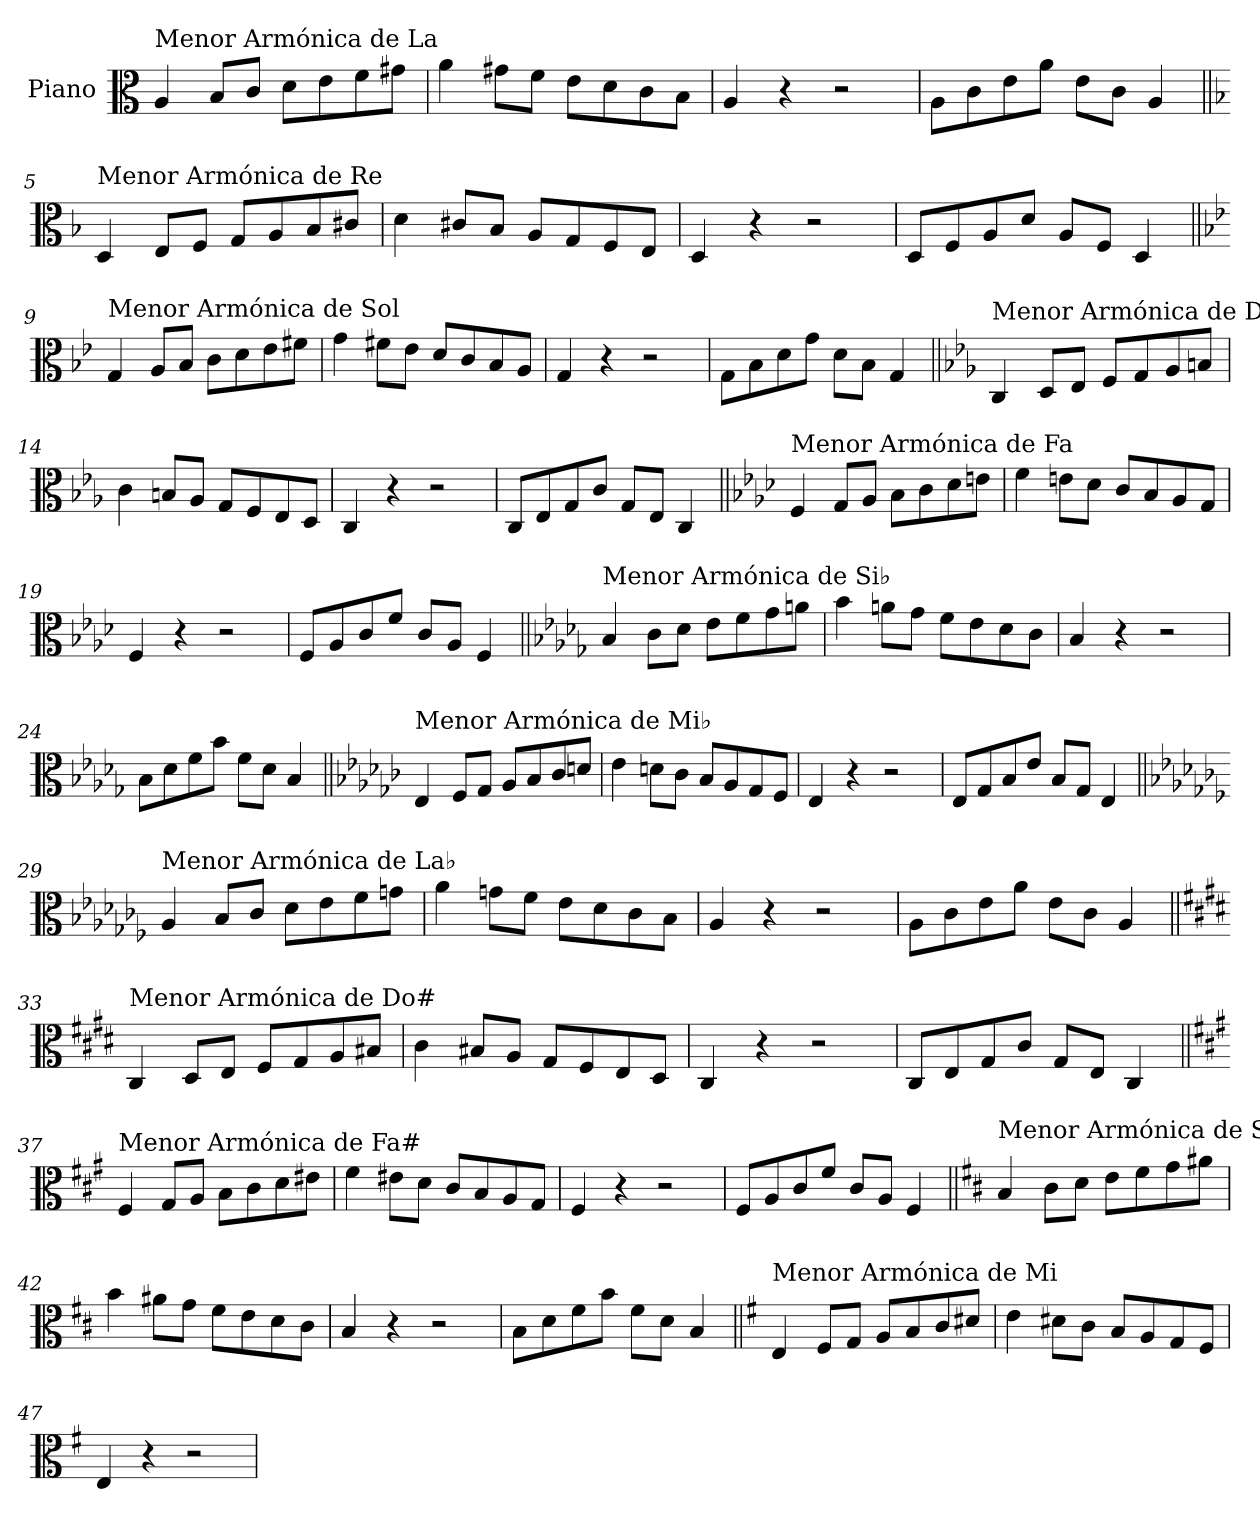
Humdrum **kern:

**kern
*part1
*staff1
*I"Piano
*I'Pno.
*clefC3
*k[]
=1
!LO:TX:a:t=Menor Armónica de La
4A/
8B/L
8c/J
8d\L
8e\
8f\
8g#X\J
=2
4a\
8g#X\L
8f\J
8e\L
8d\
8c\
8B\J
=3
4A/
4r
2r
=4
8A\L
8c\
8e\
8a\J
8e\L
8c\J
4A/
!!LO:LB:g=z
=5||
*k[b-]
!LO:TX:a:t=Menor Armónica de Re
4D/
8E/L
8F/J
8G/L
8A/
8B-/
8c#X/J
=6
4d\
8c#X/L
8B-/J
8A/L
8G/
8F/
8E/J
=7
4D/
4r
2r
=8
8D/L
8F/
8A/
8d/J
8A/L
8F/J
4D/
!!LO:LB:g=z
=9||
*k[b-e-]
!LO:TX:a:t=Menor Armónica de Sol
4G/
8A/L
8B-/J
8c\L
8d\
8e-\
8f#X\J
=10
4g\
8f#X\L
8e-\J
8d/L
8c/
8B-/
8A/J
=11
4G/
4r
2r
=12
8G\L
8B-\
8d\
8g\J
8d\L
8B-\J
4G/
!!LO:LB:g=z
=13||
*k[b-e-a-]
!LO:TX:a:t=Menor Armónica de Do
4C/
8D/L
8E-/J
8F/L
8G/
8A-/
8Bn/J
=14
4c\
8Bn/L
8A-/J
8G/L
8F/
8E-/
8D/J
=15
4C/
4r
2r
=16
8C/L
8E-/
8G/
8c/J
8G/L
8E-/J
4C/
!!LO:LB:g=z
=17||
*k[b-e-a-d-]
!LO:TX:a:t=Menor Armónica de Fa
4F/
8G/L
8A-/J
8B-\L
8c\
8d-\
8en\J
=18
4f\
8en\L
8d-\J
8c/L
8B-/
8A-/
8G/J
=19
4F/
4r
2r
=20
8F/L
8A-/
8c/
8f/J
8c/L
8A-/J
4F/
!!LO:LB:g=z
=21||
*k[b-e-a-d-g-]
!LO:TX:a:t=Menor Armónica de Si♭
4B-/
8c\L
8d-\J
8e-\L
8f\
8g-\
8an\J
=22
4b-\
8an\L
8g-\J
8f\L
8e-\
8d-\
8c\J
=23
4B-/
4r
2r
=24
8B-\L
8d-\
8f\
8b-\J
8f\L
8d-\J
4B-/
!!LO:LB:g=z
=25||
*k[b-e-a-d-g-c-]
!LO:TX:a:t=Menor Armónica de Mi♭
4E-/
8F/L
8G-/J
8A-/L
8B-/
8c-/
8dn/J
=26
4e-\
8dn\L
8c-\J
8B-/L
8A-/
8G-/
8F/J
=27
4E-/
4r
2r
=28
8E-/L
8G-/
8B-/
8e-/J
8B-/L
8G-/J
4E-/
!!LO:LB:g=z
=29||
*k[b-e-a-d-g-c-f-]
!LO:TX:a:t=Menor Armónica de La♭
4A-/
8B-/L
8c-/J
8d-\L
8e-\
8f-\
8gn\J
=30
4a-\
8gn\L
8f-\J
8e-\L
8d-\
8c-\
8B-\J
=31
4A-/
4r
2r
=32
8A-\L
8c-\
8e-\
8a-\J
8e-\L
8c-\J
4A-/
!!LO:LB:g=z
=33||
*k[f#c#g#d#]
!LO:TX:a:t=Menor Armónica de Do#
4C#/
8D#/L
8E/J
8F#/L
8G#/
8A/
8B#X/J
=34
4c#\
8B#X/L
8A/J
8G#/L
8F#/
8E/
8D#/J
=35
4C#/
4r
2r
=36
8C#/L
8E/
8G#/
8c#/J
8G#/L
8E/J
4C#/
!!LO:LB:g=z
=37||
*k[f#c#g#]
!LO:TX:a:t=Menor Armónica de Fa#
4F#/
8G#/L
8A/J
8B\L
8c#\
8d\
8e#X\J
=38
4f#\
8e#X\L
8d\J
8c#/L
8B/
8A/
8G#/J
=39
4F#/
4r
2r
=40
8F#/L
8A/
8c#/
8f#/J
8c#/L
8A/J
4F#/
!!LO:LB:g=z
=41||
*k[f#c#]
!LO:TX:a:t=Menor Armónica de Si
4B/
8c#\L
8d\J
8e\L
8f#\
8g\
8a#X\J
=42
4b\
8a#X\L
8g\J
8f#\L
8e\
8d\
8c#\J
=43
4B/
4r
2r
=44
8B\L
8d\
8f#\
8b\J
8f#\L
8d\J
4B/
!!LO:LB:g=z
=45||
*k[f#]
!LO:TX:a:t=Menor Armónica de Mi
4E/
8F#/L
8G/J
8A/L
8B/
8c/
8d#X/J
=46
4e\
8d#X\L
8c\J
8B/L
8A/
8G/
8F#/J
=47
4E/
4r
2r
=
*-
